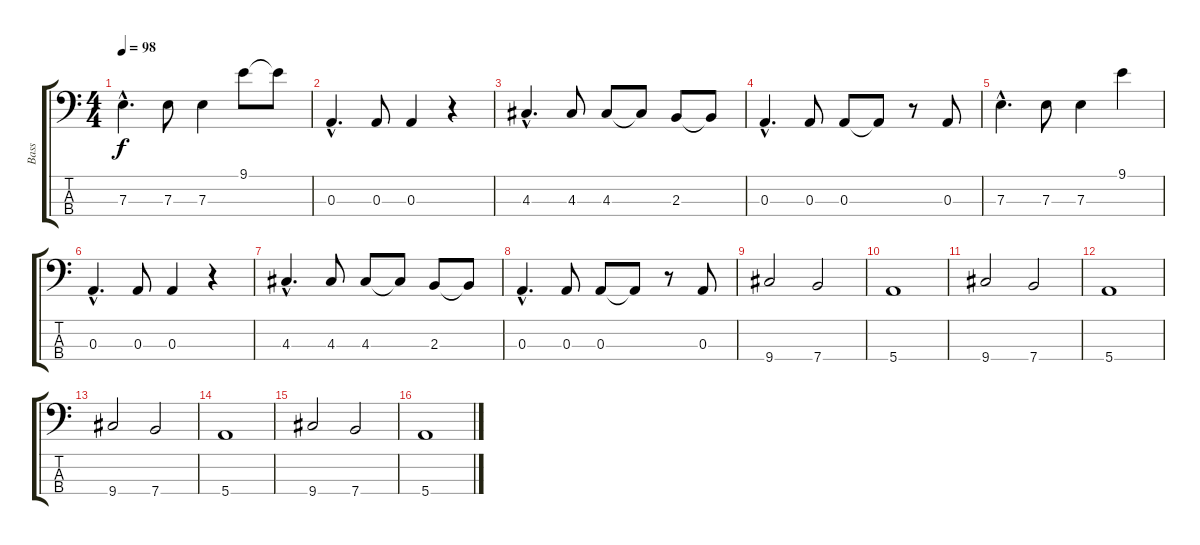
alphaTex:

\track ("Bass" "Bass") {instrument acousticbass}
\staff {score tabs}
\tuning (G2 D2 A1 E1) {hide}
\ts (4 4)
\tempo 98
\clef f4
\ks c
7.3{hac}.4{d dy f} 7.3.8 7.3.4 9.1.8 9.1{t}.8 |
0.3{hac}.4{d} 0.3.8 0.3.4 r.4 |
4.3{hac}.4{d} 4.3.8 4.3.8 4.3{t}.8 2.3.8 2.3{t}.8 |
0.3{hac}.4{d} 0.3.8 0.3.8 0.3{t}.8 r.8 0.3.8 |
7.3{hac}.4{d} 7.3.8 7.3.4 9.1.4 |
0.3{hac}.4{d} 0.3.8 0.3.4 r.4 |
4.3{hac}.4{d} 4.3.8 4.3.8 4.3{t}.8 2.3.8 2.3{t}.8 |
0.3{hac}.4{d} 0.3.8 0.3.8 0.3{t}.8 r.8 0.3.8 |
9.4.2 7.4.2 |
5.4.1 |
9.4.2 7.4.2 |
5.4.1 |
9.4.2 7.4.2 |
5.4.1 |
9.4.2 7.4.2 |
5.4.1
